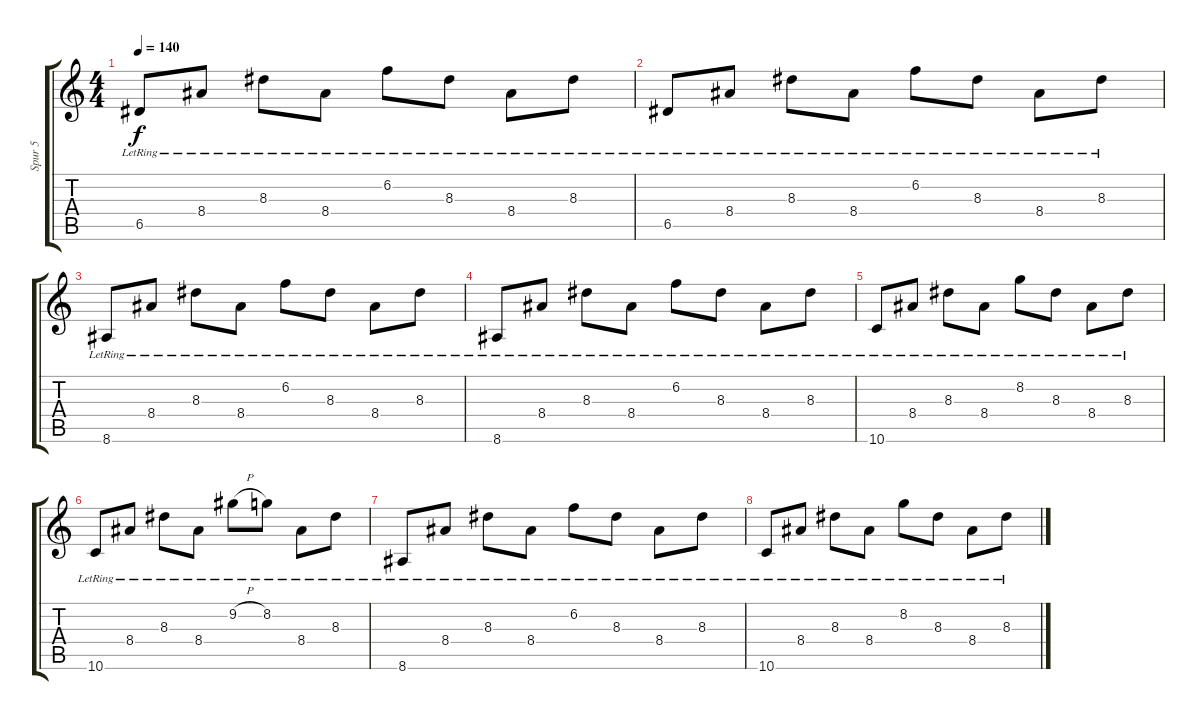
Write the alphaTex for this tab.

\track ("Spur 5" "Spur 5") {instrument acousticguitarsteel}
\staff {score tabs}
\tuning (E4 B3 G3 D3 A2 D2) {hide}
\ts (4 4)
\tempo 140
\clef g2
\ks c
6.5{lr}.8{dy f} 8.4{lr}.8 8.3{lr}.8 8.4{lr}.8 6.2{lr}.8 8.3{lr}.8 8.4{lr}.8 8.3{lr}.8 |
6.5{lr}.8 8.4{lr}.8 8.3{lr}.8 8.4{lr}.8 6.2{lr}.8 8.3{lr}.8 8.4{lr}.8 8.3{lr}.8 |
8.6{lr}.8 8.4{lr}.8 8.3{lr}.8 8.4{lr}.8 6.2{lr}.8 8.3{lr}.8 8.4{lr}.8 8.3{lr}.8 |
8.6{lr}.8 8.4{lr}.8 8.3{lr}.8 8.4{lr}.8 6.2{lr}.8 8.3{lr}.8 8.4{lr}.8 8.3{lr}.8 |
10.6{lr}.8 8.4{lr}.8 8.3{lr}.8 8.4{lr}.8 8.2{lr}.8 8.3{lr}.8 8.4{lr}.8 8.3{lr}.8 |
10.6{lr}.8 8.4{lr}.8 8.3{lr}.8 8.4{lr}.8 9.2{h lr}.8 8.2{lr}.8 8.4{lr}.8 8.3{lr}.8 |
8.6{lr}.8 8.4{lr}.8 8.3{lr}.8 8.4{lr}.8 6.2{lr}.8 8.3{lr}.8 8.4{lr}.8 8.3{lr}.8 |
10.6{lr}.8 8.4{lr}.8 8.3{lr}.8 8.4{lr}.8 8.2{lr}.8 8.3{lr}.8 8.4{lr}.8 8.3{lr}.8
